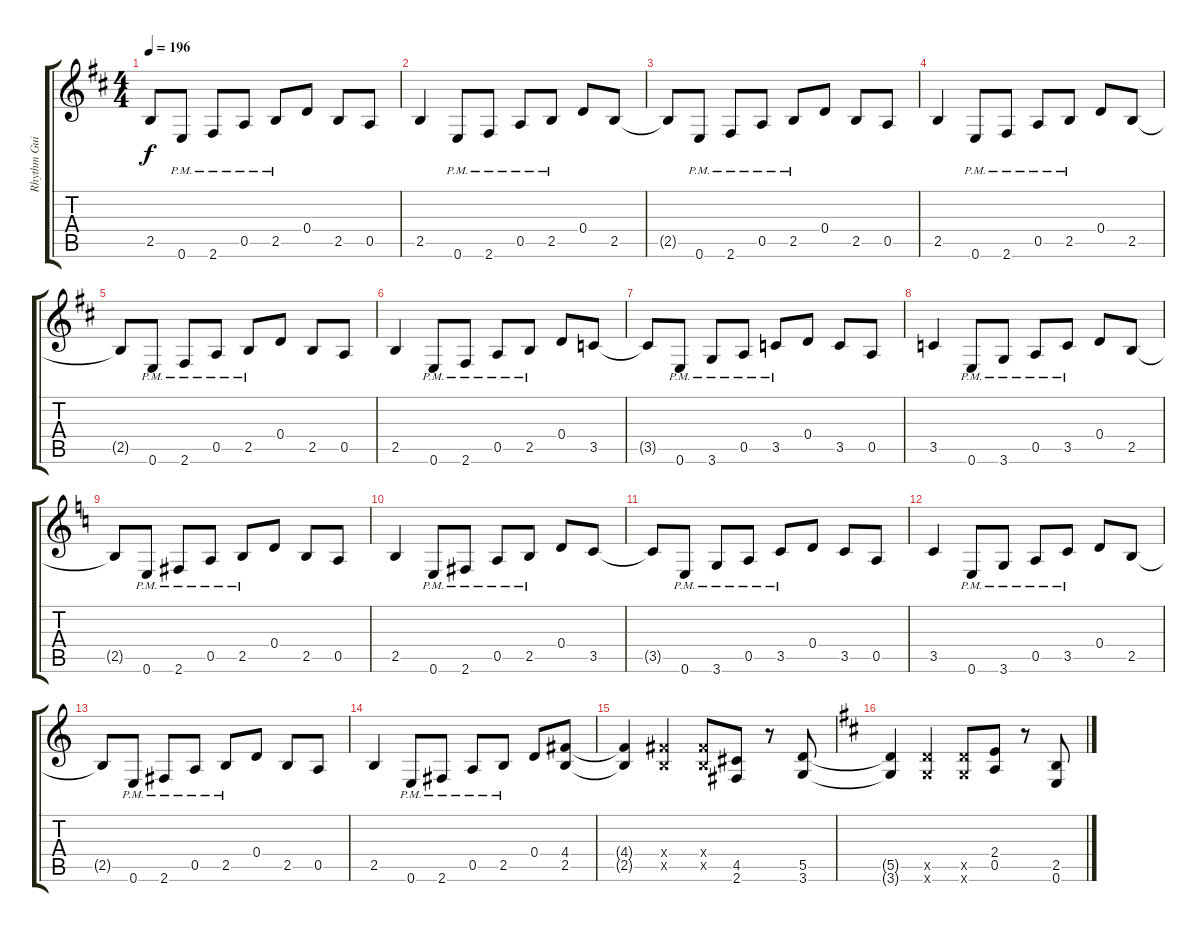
\track ("Rhythm Guitar (Mustaine)" "Rhythm Gui") {instrument distortionguitar}
\staff {score tabs}
\tuning (E4 B3 G3 D3 A2 E2) {hide}
\ts (4 4)
\tempo 196
\clef g2
\ks d
2.5{t}.8{dy f} 0.6{pm}.8 2.6{pm}.8 0.5{pm}.8 2.5{pm}.8 0.4.8 2.5.8 0.5.8 |
2.5.4 0.6{pm}.8 2.6{pm}.8 0.5{pm}.8 2.5{pm}.8 0.4.8 2.5.8 |
2.5{t}.8 0.6{pm}.8 2.6{pm}.8 0.5{pm}.8 2.5{pm}.8 0.4.8 2.5.8 0.5.8 |
2.5.4 0.6{pm}.8 2.6{pm}.8 0.5{pm}.8 2.5{pm}.8 0.4.8 2.5.8 |
2.5{t}.8 0.6{pm}.8 2.6{pm}.8 0.5{pm}.8 2.5{pm}.8 0.4.8 2.5.8 0.5.8 |
2.5.4 0.6{pm}.8 2.6{pm}.8 0.5{pm}.8 2.5{pm}.8 0.4.8 3.5.8 |
3.5{t}.8 0.6{pm}.8 3.6{pm}.8 0.5{pm}.8 3.5{pm}.8 0.4.8 3.5.8 0.5.8 |
3.5.4 0.6{pm}.8 3.6{pm}.8 0.5{pm}.8 3.5{pm}.8 0.4.8 2.5.8 |
\ks c
2.5{t}.8 0.6{pm}.8 2.6{pm}.8 0.5{pm}.8 2.5{pm}.8 0.4.8 2.5.8 0.5.8 |
2.5.4 0.6{pm}.8 2.6{pm}.8 0.5{pm}.8 2.5{pm}.8 0.4.8 3.5.8 |
3.5{t}.8 0.6{pm}.8 3.6{pm}.8 0.5{pm}.8 3.5{pm}.8 0.4.8 3.5.8 0.5.8 |
3.5.4 0.6{pm}.8 3.6{pm}.8 0.5{pm}.8 3.5{pm}.8 0.4.8 2.5.8 |
2.5{t}.8 0.6{pm}.8 2.6{pm}.8 0.5{pm}.8 2.5{pm}.8 0.4.8 2.5.8 0.5.8 |
2.5.4 0.6{pm}.8 2.6{pm}.8 0.5{pm}.8 2.5{pm}.8 0.4.8 (4.4 2.5).8 |
(4.4{t} 2.5{t}).4 (4.4{x} 2.5{x}).4 (4.4{x} 2.5{x}).8 (4.5 2.6).8 r.8 (5.5 3.6).8 |
\ks d
(5.5{t} 3.6{t}).4 (5.5{x} 3.6{x}).4 (5.5{x} 3.6{x}).8 (2.4 0.5).8 r.8 (2.5 0.6).8
